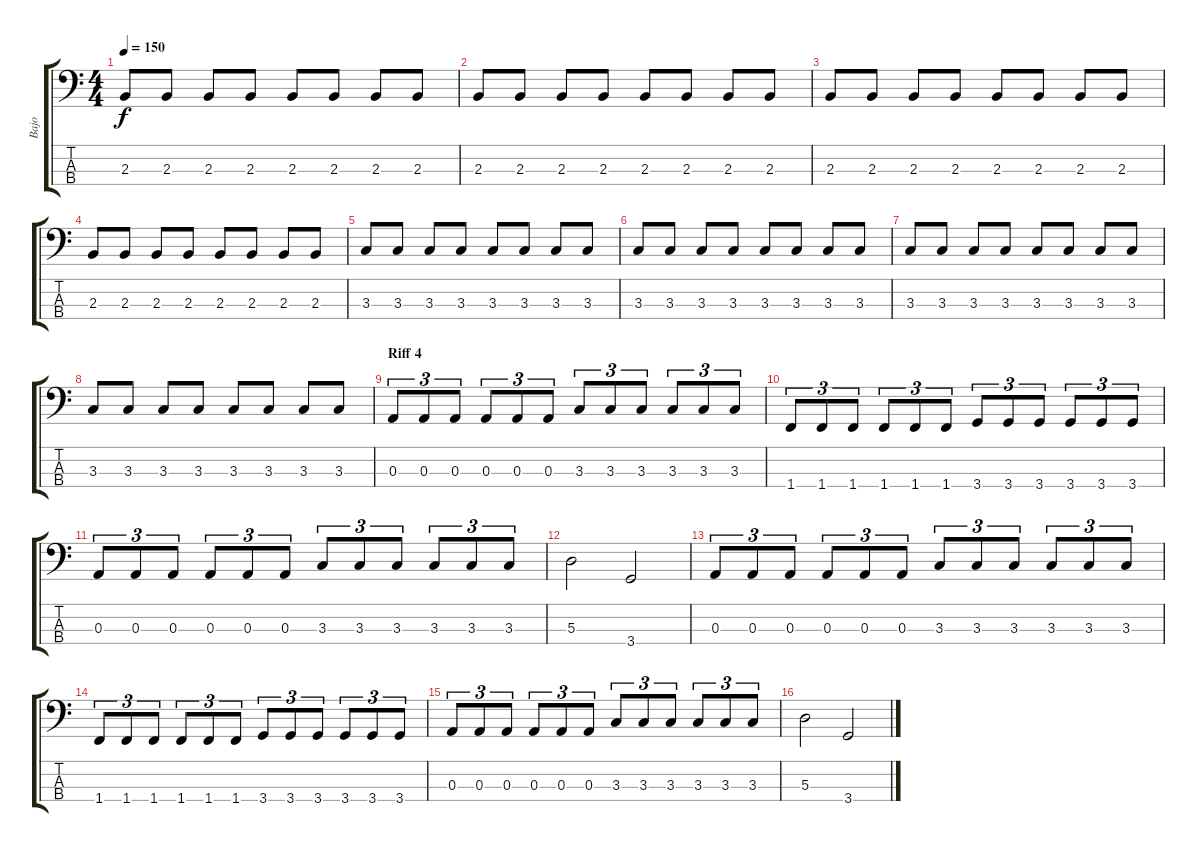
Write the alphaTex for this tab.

\track ("Bajo" "Bajo") {instrument electricbassfinger}
\staff {score tabs}
\tuning (G2 D2 A1 E1) {hide}
\ts (4 4)
\tempo 150
\clef f4
\ks c
2.3.8{dy f} 2.3.8 2.3.8 2.3.8 2.3.8 2.3.8 2.3.8 2.3.8 |
2.3.8 2.3.8 2.3.8 2.3.8 2.3.8 2.3.8 2.3.8 2.3.8 |
2.3.8 2.3.8 2.3.8 2.3.8 2.3.8 2.3.8 2.3.8 2.3.8 |
2.3.8 2.3.8 2.3.8 2.3.8 2.3.8 2.3.8 2.3.8 2.3.8 |
3.3.8 3.3.8 3.3.8 3.3.8 3.3.8 3.3.8 3.3.8 3.3.8 |
3.3.8 3.3.8 3.3.8 3.3.8 3.3.8 3.3.8 3.3.8 3.3.8 |
3.3.8 3.3.8 3.3.8 3.3.8 3.3.8 3.3.8 3.3.8 3.3.8 |
3.3.8 3.3.8 3.3.8 3.3.8 3.3.8 3.3.8 3.3.8 3.3.8 |
\section ("" "Riff 4")
0.3.8{tu (3 2)} 0.3.8{tu (3 2)} 0.3.8{tu (3 2)} 0.3.8{tu (3 2)} 0.3.8{tu (3 2)} 0.3.8{tu (3 2)} 3.3.8{tu (3 2)} 3.3.8{tu (3 2)} 3.3.8{tu (3 2)} 3.3.8{tu (3 2)} 3.3.8{tu (3 2)} 3.3.8{tu (3 2)} |
1.4.8{tu (3 2)} 1.4.8{tu (3 2)} 1.4.8{tu (3 2)} 1.4.8{tu (3 2)} 1.4.8{tu (3 2)} 1.4.8{tu (3 2)} 3.4.8{tu (3 2)} 3.4.8{tu (3 2)} 3.4.8{tu (3 2)} 3.4.8{tu (3 2)} 3.4.8{tu (3 2)} 3.4.8{tu (3 2)} |
0.3.8{tu (3 2)} 0.3.8{tu (3 2)} 0.3.8{tu (3 2)} 0.3.8{tu (3 2)} 0.3.8{tu (3 2)} 0.3.8{tu (3 2)} 3.3.8{tu (3 2)} 3.3.8{tu (3 2)} 3.3.8{tu (3 2)} 3.3.8{tu (3 2)} 3.3.8{tu (3 2)} 3.3.8{tu (3 2)} |
5.3.2 3.4.2 |
0.3.8{tu (3 2)} 0.3.8{tu (3 2)} 0.3.8{tu (3 2)} 0.3.8{tu (3 2)} 0.3.8{tu (3 2)} 0.3.8{tu (3 2)} 3.3.8{tu (3 2)} 3.3.8{tu (3 2)} 3.3.8{tu (3 2)} 3.3.8{tu (3 2)} 3.3.8{tu (3 2)} 3.3.8{tu (3 2)} |
1.4.8{tu (3 2)} 1.4.8{tu (3 2)} 1.4.8{tu (3 2)} 1.4.8{tu (3 2)} 1.4.8{tu (3 2)} 1.4.8{tu (3 2)} 3.4.8{tu (3 2)} 3.4.8{tu (3 2)} 3.4.8{tu (3 2)} 3.4.8{tu (3 2)} 3.4.8{tu (3 2)} 3.4.8{tu (3 2)} |
0.3.8{tu (3 2)} 0.3.8{tu (3 2)} 0.3.8{tu (3 2)} 0.3.8{tu (3 2)} 0.3.8{tu (3 2)} 0.3.8{tu (3 2)} 3.3.8{tu (3 2)} 3.3.8{tu (3 2)} 3.3.8{tu (3 2)} 3.3.8{tu (3 2)} 3.3.8{tu (3 2)} 3.3.8{tu (3 2)} |
5.3.2 3.4.2
